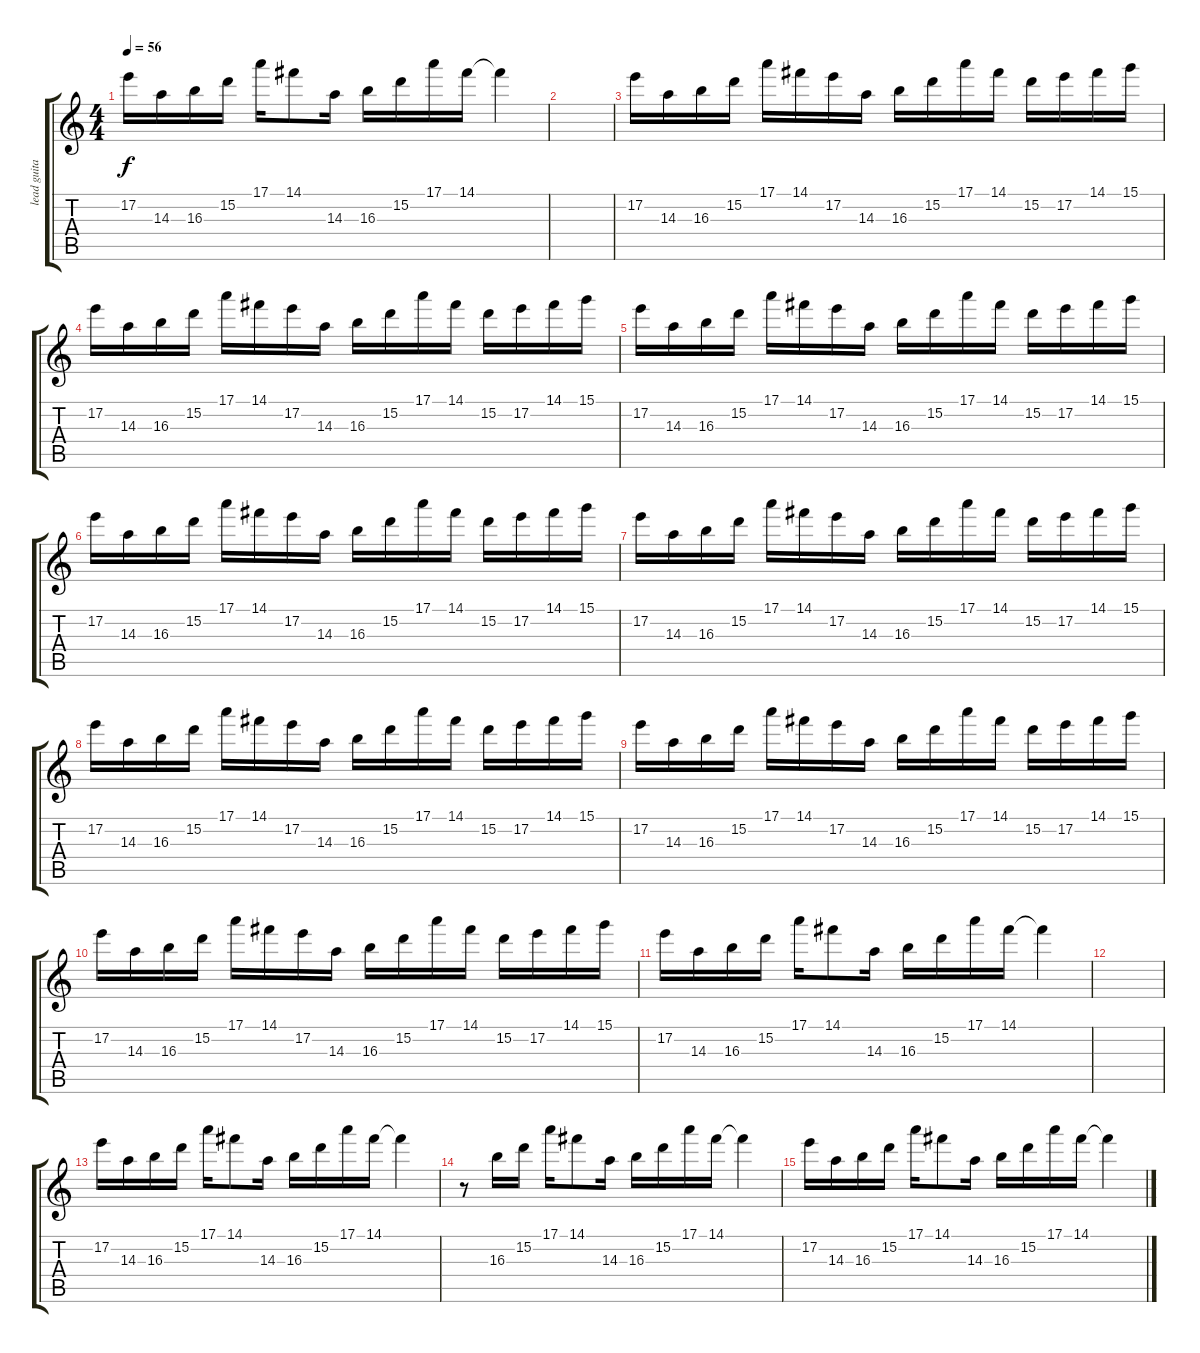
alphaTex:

\track ("lead guitar" "lead guita") {instrument electricguitarjazz}
\staff {score tabs}
\tuning (E4 B3 G3 D3 A2 E2) {hide}
\ts (4 4)
\tempo 56
\clef g2
\ks c
17.2.16{dy f} 14.3.16 16.3.16 15.2.16 17.1.16 14.1.8 14.3.16 16.3.16 15.2.16 17.1.16 14.1.16 14.1{t}.4 |
|
17.2.16 14.3.16 16.3.16 15.2.16 17.1.16 14.1.16 17.2.16 14.3.16 16.3.16 15.2.16 17.1.16 14.1.16 15.2.16 17.2.16 14.1.16 15.1.16 |
17.2.16 14.3.16 16.3.16 15.2.16 17.1.16 14.1.16 17.2.16 14.3.16 16.3.16 15.2.16 17.1.16 14.1.16 15.2.16 17.2.16 14.1.16 15.1.16 |
17.2.16 14.3.16 16.3.16 15.2.16 17.1.16 14.1.16 17.2.16 14.3.16 16.3.16 15.2.16 17.1.16 14.1.16 15.2.16 17.2.16 14.1.16 15.1.16 |
17.2.16 14.3.16 16.3.16 15.2.16 17.1.16 14.1.16 17.2.16 14.3.16 16.3.16 15.2.16 17.1.16 14.1.16 15.2.16 17.2.16 14.1.16 15.1.16 |
17.2.16 14.3.16 16.3.16 15.2.16 17.1.16 14.1.16 17.2.16 14.3.16 16.3.16 15.2.16 17.1.16 14.1.16 15.2.16 17.2.16 14.1.16 15.1.16 |
17.2.16 14.3.16 16.3.16 15.2.16 17.1.16 14.1.16 17.2.16 14.3.16 16.3.16 15.2.16 17.1.16 14.1.16 15.2.16 17.2.16 14.1.16 15.1.16 |
17.2.16 14.3.16 16.3.16 15.2.16 17.1.16 14.1.16 17.2.16 14.3.16 16.3.16 15.2.16 17.1.16 14.1.16 15.2.16 17.2.16 14.1.16 15.1.16 |
17.2.16 14.3.16 16.3.16 15.2.16 17.1.16 14.1.16 17.2.16 14.3.16 16.3.16 15.2.16 17.1.16 14.1.16 15.2.16 17.2.16 14.1.16 15.1.16 |
17.2.16 14.3.16 16.3.16 15.2.16 17.1.16 14.1.8 14.3.16 16.3.16 15.2.16 17.1.16 14.1.16 14.1{t}.4 |
|
17.2.16 14.3.16 16.3.16 15.2.16 17.1.16 14.1.8 14.3.16 16.3.16 15.2.16 17.1.16 14.1.16 14.1{t}.4 |
r.8 16.3.16 15.2.16 17.1.16 14.1.8 14.3.16 16.3.16 15.2.16 17.1.16 14.1.16 14.1{t}.4 |
17.2.16 14.3.16 16.3.16 15.2.16 17.1.16 14.1.8 14.3.16 16.3.16 15.2.16 17.1.16 14.1.16 14.1{t}.4
